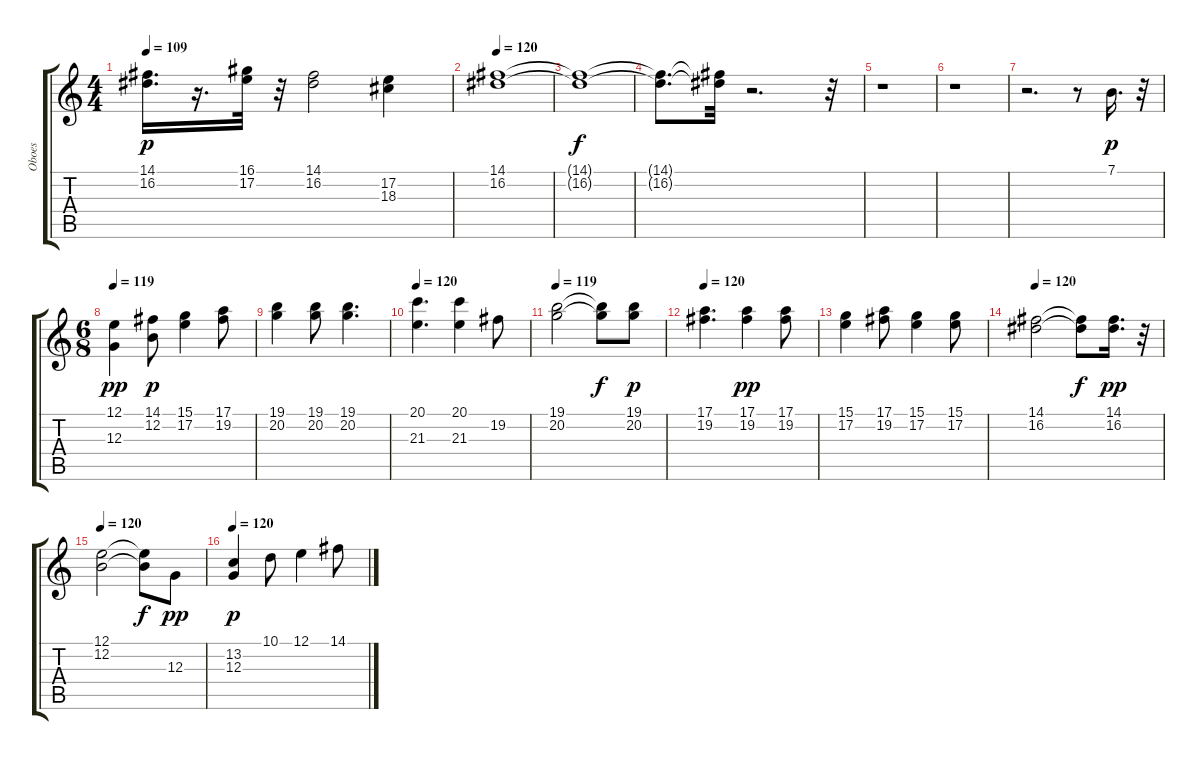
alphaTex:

\track ("Oboes" "Oboes") {instrument oboe}
\staff {score tabs}
\tuning (E4 B3 G3 D3 A2 E2) {hide}
\ts (4 4)
\tempo 109
\clef g2
\ks c
(14.1 16.2).16{d dy p} r.16{d} (16.1 17.2).32 r.32 (14.1 16.2).2 (17.2 18.3).4 |
\tempo 120
(14.1 16.2).1 |
(14.1{t} 16.2{t}).1{dy f} |
(14.1{t} 16.2{t}).8{d} (14.1{t} 16.2{t}).32 r.2{d} r.32 |
r.1 |
r.1 |
r.2{d} r.8 7.1.16{d dy p} r.32 |
\ts (6 8)
\tempo 119
(12.1 12.3).4{dy pp} (14.1 12.2).8{dy p} (15.1 17.2).4 (17.1 19.2).8 |
(19.1 20.2).4 (19.1 20.2).8 (19.1 20.2).4{d} |
\tempo 120
(20.1 21.3).4{d} (20.1 21.3).4 19.2.8 |
\tempo 119
(19.1 20.2).2 (19.1{t} 20.2{t}).8{dy f} (19.1 20.2).8{dy p} |
\tempo 120
(17.1 19.2).4{d} (17.1 19.2).4{dy pp} (17.1 19.2).8 |
(15.1 17.2).4 (17.1 19.2).8 (15.1 17.2).4 (15.1 17.2).8 |
\tempo 120
(14.1 16.2).2 (14.1{t} 16.2{t}).8{dy f} (14.1 16.2).16{d dy pp} r.32 |
\tempo 120
(12.1 12.2).2 (12.1{t} 12.2{t}).8{dy f} 12.3.8{dy pp} |
\tempo 120
(13.2 12.3).4{dy p} 10.1.8 12.1.4 14.1.8
